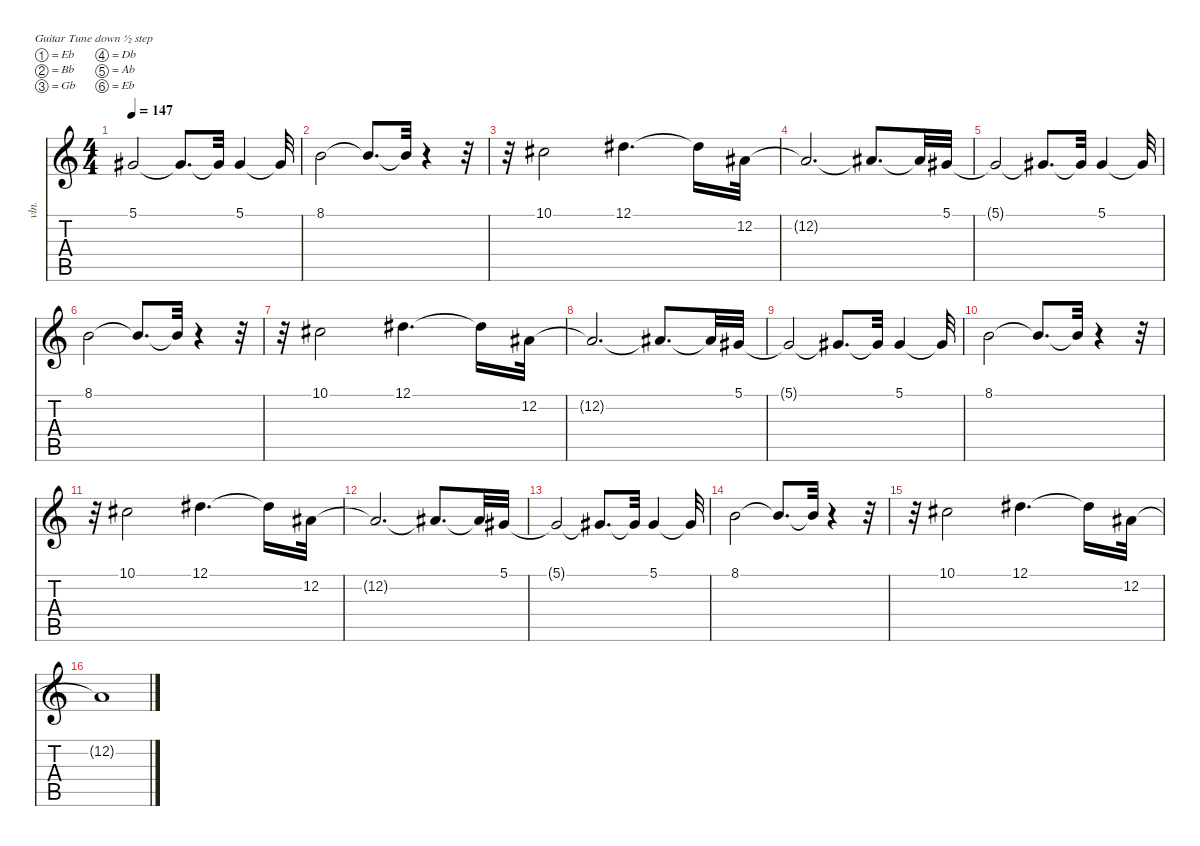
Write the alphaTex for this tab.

\defaultSystemsLayout 4
\hideDynamics
\bracketExtendMode nobrackets
\otherSystemsTrackNameOrientation horizontal
\track ("Keyboards" "vln.") {instrument stringensemble1}
\staff {score tabs}
\tuning (Eb4 Bb3 Gb3 Db3 Ab2 Eb2)
\ts (4 4)
\tempo 147
\clef g2
\ks c
5.1{t acc #}.2{dy f beam Up} 5.1{t acc #}.8{d beam Up} 5.1{t acc #}.32{beam Up} 5.1{acc #}.4{dy fff beam Up} 5.1{t acc #}.32{dy f beam Up} |
8.1.2{dy fff beam Down} 8.1{t}.8{d dy f beam Up} 8.1{t}.32{beam Up} r.4{beam Up} r.32{beam Up} |
r.32{beam Down} 10.1{acc #}.2{dy fff beam Down} 12.1{acc #}.4{d beam Down} 12.1{t acc #}.16{dy f beam Down} 12.2{acc #}.32{dy fff beam Down} |
12.2{t acc #}.2{d dy f beam Up} 12.2{t acc #}.8{d beam Up} 12.2{t acc #}.32{beam Up} 5.1{acc #}.32{dy fff beam Up} |
5.1{t acc #}.2{dy f beam Up} 5.1{t acc #}.8{d beam Up} 5.1{t acc #}.32{beam Up} 5.1{acc #}.4{dy fff beam Up} 5.1{t acc #}.32{dy f beam Up} |
8.1.2{dy fff beam Down} 8.1{t}.8{d dy f beam Up} 8.1{t}.32{beam Up} r.4{beam Up} r.32{beam Up} |
r.32{beam Down} 10.1{acc #}.2{dy fff beam Down} 12.1{acc #}.4{d beam Down} 12.1{t acc #}.16{dy f beam Down} 12.2{acc #}.32{dy fff beam Down} |
12.2{t acc #}.2{d dy f beam Up} 12.2{t acc #}.8{d beam Up} 12.2{t acc #}.32{beam Up} 5.1{acc #}.32{dy fff beam Up} |
5.1{t acc #}.2{dy f beam Up} 5.1{t acc #}.8{d beam Up} 5.1{t acc #}.32{beam Up} 5.1{acc #}.4{dy fff beam Up} 5.1{t acc #}.32{dy f beam Up} |
8.1.2{dy fff beam Down} 8.1{t}.8{d dy f beam Up} 8.1{t}.32{beam Up} r.4{beam Up} r.32{beam Up} |
r.32{beam Down} 10.1{acc #}.2{dy fff beam Down} 12.1{acc #}.4{d beam Down} 12.1{t acc #}.16{dy f beam Down} 12.2{acc #}.32{dy fff beam Down} |
12.2{t acc #}.2{d dy f beam Up} 12.2{t acc #}.8{d beam Up} 12.2{t acc #}.32{beam Up} 5.1{acc #}.32{dy fff beam Up} |
5.1{t acc #}.2{dy f beam Up} 5.1{t acc #}.8{d beam Up} 5.1{t acc #}.32{beam Up} 5.1{acc #}.4{dy fff beam Up} 5.1{t acc #}.32{dy f beam Up} |
8.1.2{dy fff beam Down} 8.1{t}.8{d dy f beam Up} 8.1{t}.32{beam Up} r.4{beam Up} r.32{beam Up} |
r.32{beam Down} 10.1{acc #}.2{dy fff beam Down} 12.1{acc #}.4{d beam Down} 12.1{t acc #}.16{dy f beam Down} 12.2{acc #}.32{dy fff beam Down} |
12.2{t acc #}.1{dy f beam Up}
